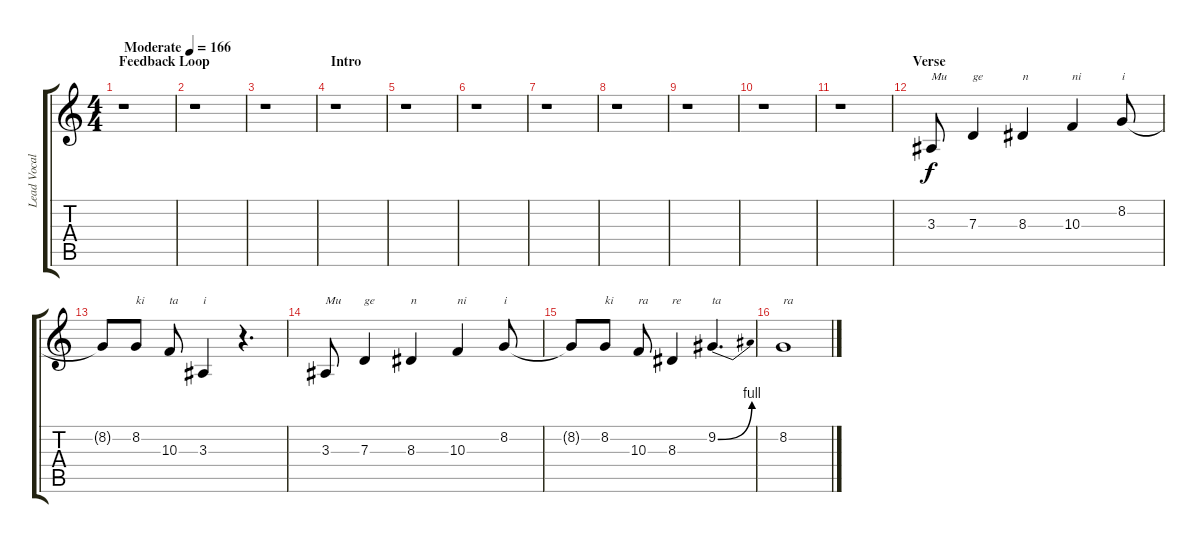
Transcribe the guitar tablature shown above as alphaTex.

\track ("Lead Vocals" "Lead Vocal") {instrument flute}
\staff {score tabs}
\tuning (E4 B3 G3 D3 A2 E2) {hide}
\ts (4 4)
\section ("" "Feedback Loop")
\tempo (166 "Moderate")
\clef g2
\ks c
r.1{dy f instrument flute} |
r.1 |
r.1 |
\section ("" "Intro")
r.1 |
r.1 |
r.1 |
r.1 |
r.1 |
r.1 |
r.1 |
r.1 |
\section ("" "Verse")
3.3.8{txt "Mu"} 7.3.4{txt "ge"} 8.3.4{txt "n"} 10.3.4{txt "ni"} 8.2.8{txt "i"} |
8.2{t}.8 8.2.8{txt "ki"} 10.3.8{txt "ta"} 3.3.4{txt "i"} r.4{d} |
3.3.8{txt "Mu"} 7.3.4{txt "ge"} 8.3.4{txt "n"} 10.3.4{txt "ni"} 8.2.8{txt "i"} |
8.2{t}.8 8.2.8{txt "ki"} 10.3.8{txt "ra"} 8.3.4{txt "re"} 9.2{be (bend 0 0 60 4)}.4{d txt "ta"} |
8.2.1{txt "ra"}
